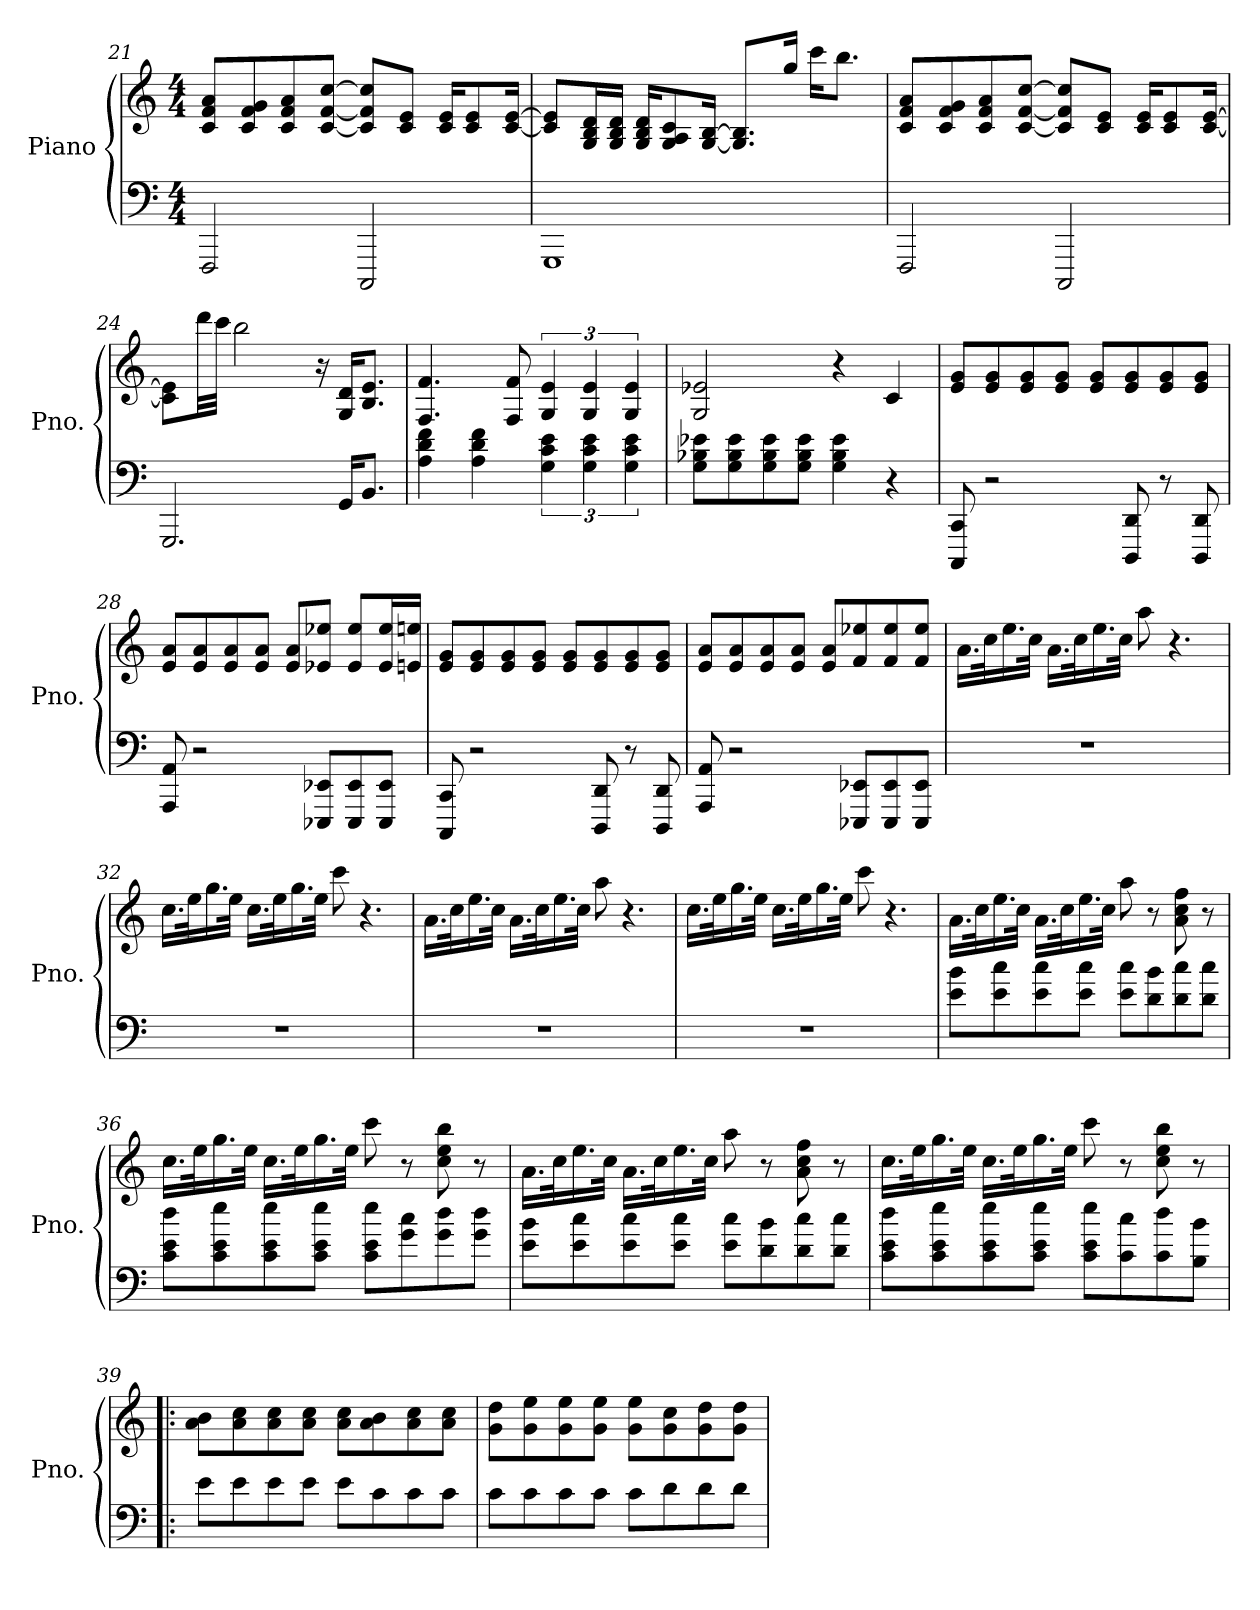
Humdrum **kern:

**kern	**kern
*part1	*part1
*staff2	*staff1
*I"Piano	*
*I'Pno.	*
!!LO:PB:g=z
*clefF4	*clefG2
*k[]	*k[]
*M4/4	*M4/4
=21	=21
2FFF/	8c/ 8f/ 8a/L
.	8c/ 8f/ 8g/
.	8c/ 8f/ 8a/
.	[8c/ [8f/ [8cc/J
2CCC/	8c/] 8f/] 8cc/]L
.	8c/ 8e/J
.	16c/ 16e/KL
.	8c/ 8e/
.	[16c/ [16e/Jk
=22	=22
1GGG	8c/] 8e/]L
.	16G/ 16B/ 16d/L
.	16G/ 16B/ 16d/JJ
.	16G/ 16B/ 16d/KL
.	8G/ 8A/ 8c/
.	[16G/ [16B/Jk
.	8.G/] 8.B/]L
.	16gg/Jk
.	16ccc\KL
.	8.bb\J
=23	=23
2FFF/	8c/ 8f/ 8a/L
.	8c/ 8f/ 8g/
.	8c/ 8f/ 8a/
.	[8c/ [8f/ [8cc/J
2CCC/	8c/] 8f/] 8cc/]L
.	8c/ 8e/J
.	16c/ 16e/KL
.	8c/ 8e/
.	[16c/ [16e/Jk
!!LO:LB:g=z
=24	=24
2.GGG/	8c\] 8e\]L
.	32ddd\LL
.	32ccc\JJJ
.	2bb\
.	16r
16GG/KL	16G/ 16d/KL
8.BB/J	8.B/ 8.e/J
=25	=25
4A\ 4d\ 4f\	4.F/ 4.f/
4A\ 4d\ 4f\	.
.	8F/ 8f/
6G\ 6c\ 6e\	6G/ 6e/
6G\ 6c\ 6e\	6G/ 6e/
6G\ 6c\ 6e\	6G/ 6e/
=26	=26
8G\ 8B-X\ 8e-X\L	2G/ 2e-X/
8G\ 8B-\ 8e-\	.
8G\ 8B-\ 8e-\	.
8G\ 8B-\ 8e-\J	.
4G\ 4B-\ 4e-\	4r
4r	4c/
=27	=27
8CCC/ 8CC/	8e/ 8g/L
2r	8e/ 8g/
.	8e/ 8g/
.	8e/ 8g/J
.	8e/ 8g/L
8DDD/ 8DD/	8e/ 8g/
8r	8e/ 8g/
8DDD/ 8DD/	8e/ 8g/J
=28	=28
8AAA/ 8AA/	8e/ 8a/L
2r	8e/ 8a/
.	8e/ 8a/
.	8e/ 8a/J
.	8e/ 8a/L
8EEE-X/ 8EE-X/L	8e-X/ 8ee-X/J
8EEE-/ 8EE-/	8e-/ 8ee-/L
8EEE-/ 8EE-/J	16e-/ 16ee-/L
.	16en/ 16een/JJ
!!LO:LB:g=z
=29	=29
8CCC/ 8CC/	8e/ 8g/L
2r	8e/ 8g/
.	8e/ 8g/
.	8e/ 8g/J
.	8e/ 8g/L
8DDD/ 8DD/	8e/ 8g/
8r	8e/ 8g/
8DDD/ 8DD/	8e/ 8g/J
=30	=30
8AAA/ 8AA/	8e/ 8a/L
2r	8e/ 8a/
.	8e/ 8a/
.	8e/ 8a/J
.	8e/ 8a/L
8EEE-X/ 8EE-X/L	8f/ 8ee-X/
8EEE-/ 8EE-/	8f/ 8ee-/
8EEE-/ 8EE-/J	8f/ 8ee-/J
=31	=31
1r	16.a\LL
.	32cc\K
.	16.ee\
.	32cc\JJk
.	16.a\LL
.	32cc\K
.	16.ee\
.	32cc\JJk
.	8aa\
.	4.r
=32	=32
1r	16.cc\LL
.	32ee\K
.	16.gg\
.	32ee\JJk
.	16.cc\LL
.	32ee\K
.	16.gg\
.	32ee\JJk
.	8ccc\
.	4.r
!!LO:LB:g=z
=33	=33
1r	16.a\LL
.	32cc\K
.	16.ee\
.	32cc\JJk
.	16.a\LL
.	32cc\K
.	16.ee\
.	32cc\JJk
.	8aa\
.	4.r
=34	=34
1r	16.cc\LL
.	32ee\K
.	16.gg\
.	32ee\JJk
.	16.cc\LL
.	32ee\K
.	16.gg\
.	32ee\JJk
.	8ccc\
.	4.r
=35	=35
8e\ 8b\L	16.a\LL
.	32cc\K
8e\ 8cc\	16.ee\
.	32cc\JJk
8e\ 8cc\	16.a\LL
.	32cc\K
8e\ 8cc\J	16.ee\
.	32cc\JJk
8e\ 8cc\L	8aa\
8d\ 8b\	8r
8d\ 8cc\	8a\ 8cc\ 8ff\
8d\ 8cc\J	8r
!!LO:LB:g=z
=36	=36
8c\ 8e\ 8dd\L	16.cc\LL
.	32ee\K
8c\ 8e\ 8ee\	16.gg\
.	32ee\JJk
8c\ 8e\ 8ee\	16.cc\LL
.	32ee\K
8c\ 8e\ 8ee\J	16.gg\
.	32ee\JJk
8c\ 8e\ 8ee\L	8ccc\
8g\ 8cc\	8r
8g\ 8dd\	8cc\ 8ee\ 8bb\
8g\ 8dd\J	8r
=37	=37
8e\ 8b\L	16.a\LL
.	32cc\K
8e\ 8cc\	16.ee\
.	32cc\JJk
8e\ 8cc\	16.a\LL
.	32cc\K
8e\ 8cc\J	16.ee\
.	32cc\JJk
8e\ 8cc\L	8aa\
8d\ 8b\	8r
8d\ 8cc\	8a\ 8cc\ 8ff\
8d\ 8cc\J	8r
=38	=38
8c\ 8e\ 8dd\L	16.cc\LL
.	32ee\K
8c\ 8e\ 8ee\	16.gg\
.	32ee\JJk
8c\ 8e\ 8ee\	16.cc\LL
.	32ee\K
8c\ 8e\ 8ee\J	16.gg\
.	32ee\JJk
8c\ 8e\ 8ee\L	8ccc\
8c\ 8cc\	8r
8c\ 8dd\	8cc\ 8ee\ 8bb\
8B\ 8b\J	8r
!!LO:PB:g=z
=39!|:	=39!|:
8e\L	8a\ 8b\L
8e\	8a\ 8cc\
8e\	8a\ 8cc\
8e\J	8a\ 8cc\J
8e\L	8a\ 8cc\L
8c\	8a\ 8b\
8c\	8a\ 8cc\
8c\J	8a\ 8cc\J
=40	=40
8c\L	8g\ 8dd\L
8c\	8g\ 8ee\
8c\	8g\ 8ee\
8c\J	8g\ 8ee\J
8c\L	8g\ 8ee\L
8d\	8g\ 8cc\
8d\	8g\ 8dd\
8d\J	8g\ 8dd\J
=	=
*-	*-
